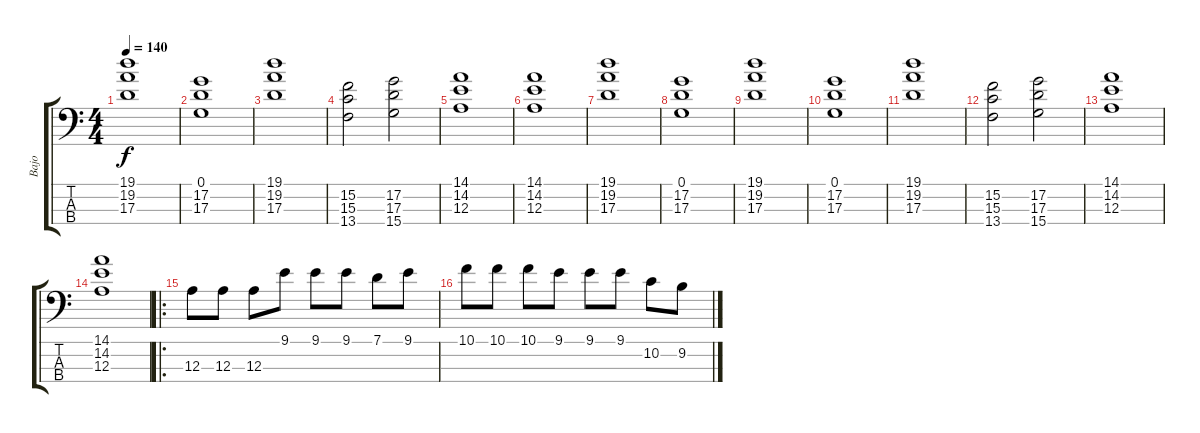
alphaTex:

\track ("Bajo" "Bajo") {instrument electricbassfinger}
\staff {score tabs}
\tuning (G2 D2 A1 E1) {hide}
\ts (4 4)
\tempo 140
\clef f4
\ks c
(19.1 19.2 17.3).1{dy f} |
(0.1 17.2 17.3).1 |
(19.1 19.2 17.3).1 |
(15.2 15.3 13.4).2 (17.2 17.3 15.4).2 |
(14.1 14.2 12.3).1 |
(14.1 14.2 12.3).1 |
(19.1 19.2 17.3).1 |
(0.1 17.2 17.3).1 |
(19.1 19.2 17.3).1 |
(0.1 17.2 17.3).1 |
(19.1 19.2 17.3).1 |
(15.2 15.3 13.4).2 (17.2 17.3 15.4).2 |
(14.1 14.2 12.3).1 |
(14.1 14.2 12.3).1 |
\ro
12.3.8 12.3.8 12.3.8 9.1.8 9.1.8 9.1.8 7.1.8 9.1.8 |
10.1.8 10.1.8 10.1.8 9.1.8 9.1.8 9.1.8 10.2.8 9.2.8
